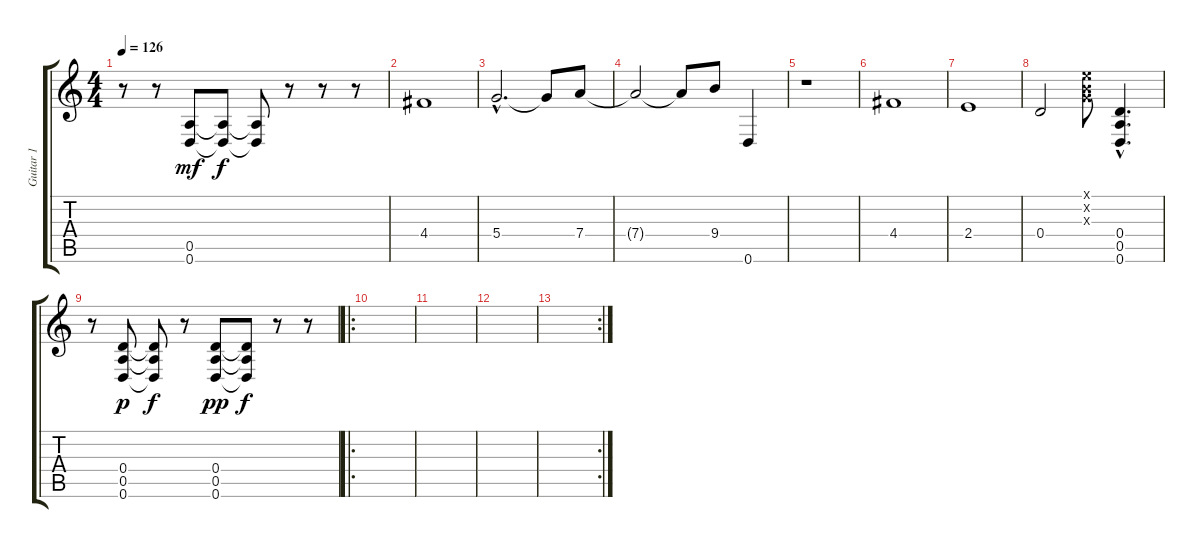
\track ("Guitar 1" "Guitar 1") {instrument distortionguitar}
\staff {score tabs}
\tuning (E4 B3 G3 D3 A2 D2) {hide}
\ts (4 4)
\tempo 126
\clef g2
\ks c
r.8{dy f} r.8 (0.5 0.6).8{dy mf} (0.5{t} 0.6{t}).8{dy f} (0.5{t} 0.6{t}).8 r.8 r.8 r.8{volume 0} |
4.4.1{volume 10} |
5.4{hac}.2{d} 5.4{t}.8 7.4.8 |
7.4{t}.2{volume 13} 7.4{t}.8 9.4.8 0.6.4 |
r.1{volume 0} |
4.4.1{volume 10} |
2.4.1 |
0.4.2{volume 13} (0.1{x} 0.2{x} 0.3{x}).8 (0.4{hac} 0.5{hac} 0.6{hac}).4{d} |
r.8 (0.4 0.5 0.6).8{dy p} (0.4{t} 0.5{t} 0.6{t}).8{dy f} r.8 (0.4 0.5 0.6).8{dy pp} (0.4{t} 0.5{t} 0.6{t}).8{dy f} r.8 r.8 |
\ro
|
|
|
\rc 2
